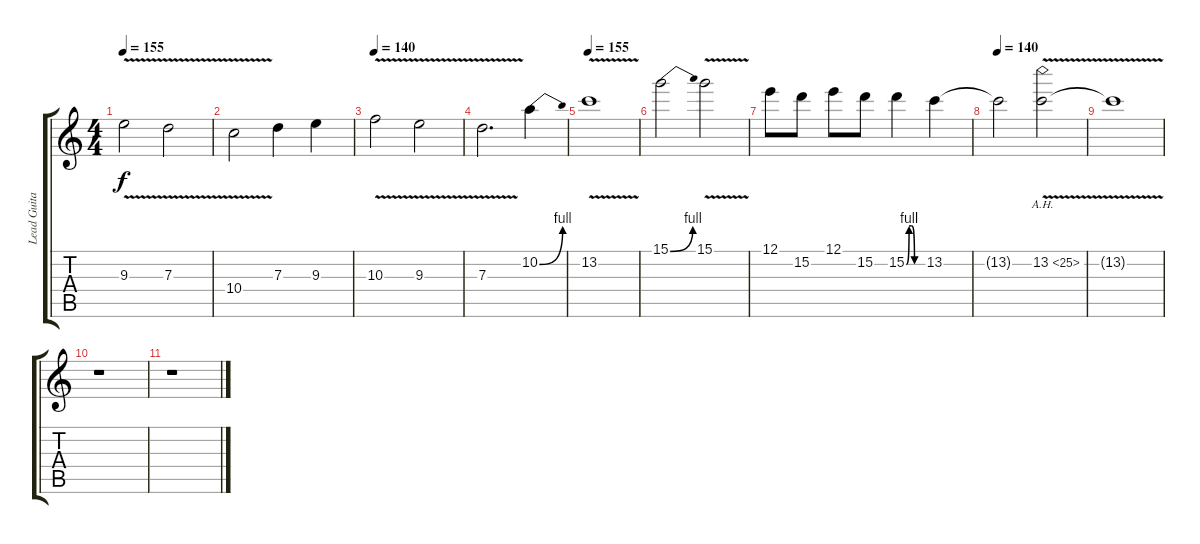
\track ("Lead Guitar 2: Niklas Dahlin" "Lead Guita") {instrument overdrivenguitar}
\staff {score tabs}
\tuning (E4 B3 G3 D3 A2 E2) {hide}
\ts (4 4)
\tempo 155
\clef g2
\ks c
9.3{v}.2{dy f} 7.3{v}.2 |
10.4{v}.2 7.3.4 9.3.4 |
\tempo 140
10.3{v}.2 9.3{v}.2 |
7.3{v}.2{d} 10.2{be (bend 0 0 60 4)}.4 |
\tempo 155
13.2{v}.1 |
15.1{be (bend 0 0 60 4)}.2 15.1{v}.2 |
12.1.8 15.2.8 12.1.8 15.2.8 15.2{be (custom 0 0 10 4 20 4 30 0 60 0)}.4 13.2.4 |
\tempo 140
13.2{t}.2 13.2{ah 12 v}.2 |
13.2{t}.1 |
r.1 |
r.1
